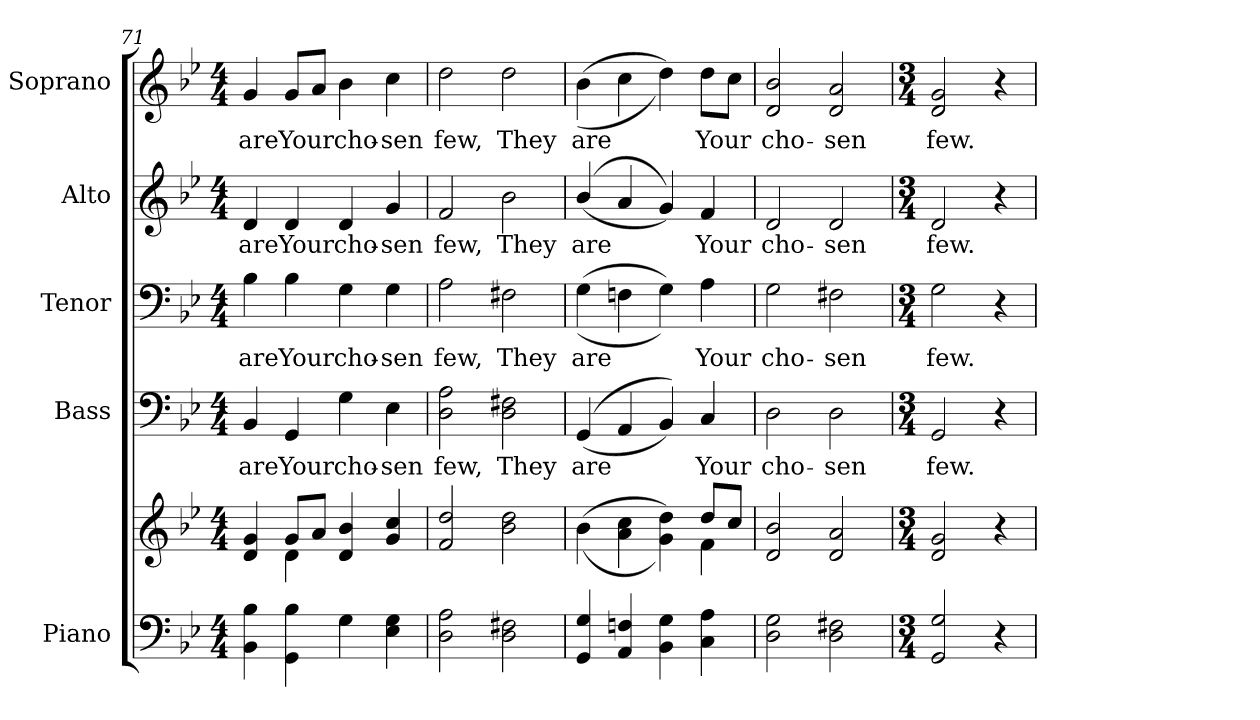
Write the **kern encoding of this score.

**kern	**kern	**kern	**text	**kern	**text	**kern	**text	**kern	**text
*part5	*part5	*part4	*part4	*part3	*part3	*part2	*part2	*part1	*part1
*staff6	*staff5	*staff4	*staff4	*staff3	*staff3	*staff2	*staff2	*staff1	*staff1
*I"Piano	*	*I"Bass	*	*I"Tenor	*	*I"Alto	*	*I"Soprano	*
*I'Pno.	*	*I'B.	*	*I'T.	*	*I'A.	*	*I'S.	*
*clefF4	*clefG2	*clefF4	*	*clefF4	*	*clefG2	*	*clefG2	*
*k[b-e-]	*k[b-e-]	*k[b-e-]	*	*k[b-e-]	*	*k[b-e-]	*	*k[b-e-]	*
*g:	*g:	*g:	*	*g:	*	*g:	*	*g:	*
*M4/4	*M4/4	*M4/4	*	*M4/4	*	*M4/4	*	*M4/4	*
=71	=71	=71	=71	=71	=71	=71	=71	=71	=71
*	*^	*	*	*	*	*	*	*	*
!	!	!	!	!LO:LY:b:color=#000000	!	!	!	!	!	!
!	!	!	!	!	!	!LO:LY:b:color=#000000	!	!	!	!
!	!	!	!	!	!	!	!	!LO:LY:b:color=#000000	!	!
!	!	!	!	!	!	!	!	!	!	!LO:LY:b:color=#000000
4BB-i\ 4B-i	4di/ 4gi	4ryy	4BB-i/	are	4B-i\	are	4di/	are	4gi/	are
!	!	!	!	!LO:LY:b:color=#000000	!	!	!	!	!	!
!	!	!	!	!	!	!LO:LY:b:color=#000000	!	!	!	!
!	!	!	!	!	!	!	!	!LO:LY:b:color=#000000	!	!
!	!	!	!	!	!	!	!	!	!	!LO:LY:b:color=#000000
4GGi\ 4B-i	8gi/L	4di\	4GGi/	Your	4B-i\	Your	4di/	Your	8gi/L	Your
.	8ai/J	.	.	.	.	.	.	.	8ai/J	.
!	!	!	!	!LO:LY:b:color=#000000	!	!	!	!	!	!
!	!	!	!	!	!	!LO:LY:b:color=#000000	!	!	!	!
!	!	!	!	!	!	!	!	!LO:LY:b:color=#000000	!	!
!	!	!	!	!	!	!	!	!	!	!LO:LY:b:color=#000000
4Gi\	4di/ 4b-i	2ryy	4Gi\	cho-	4Gi\	cho-	4di/	cho-	4b-i\	cho-
!	!	!	!	!LO:LY:b:color=#000000	!	!	!	!	!	!
!	!	!	!	!	!	!LO:LY:b:color=#000000	!	!	!	!
!	!	!	!	!	!	!	!	!LO:LY:b:color=#000000	!	!
!	!	!	!	!	!	!	!	!	!	!LO:LY:b:color=#000000
4E-i\ 4Gi	4gi/ 4cci	.	4E-i\	-sen	4Gi\	-sen	4gi/	-sen	4cci\	-sen
*	*v	*v	*	*	*	*	*	*	*	*
!!LO:PB:g=z
=72	=72	=72	=72	=72	=72	=72	=72	=72	=72
!	!	!	!LO:LY:b:color=#000000	!	!	!	!	!	!
!	!	!	!	!	!LO:LY:b:color=#000000	!	!	!	!
!	!	!	!	!	!	!	!LO:LY:b:color=#000000	!	!
!	!	!	!	!	!	!	!	!	!LO:LY:b:color=#000000
2Di\ 2Ai	2fi/ 2ddi	2Di\ 2Ai	few,	2Ai\	few,	2fi/	few,	2ddi\	few,
!	!	!	!LO:LY:b:color=#000000	!	!	!	!	!	!
!	!	!	!	!	!LO:LY:b:color=#000000	!	!	!	!
!	!	!	!	!	!	!	!LO:LY:b:color=#000000	!	!
!	!	!	!	!	!	!	!	!	!LO:LY:b:color=#000000
2Di\ 2F#Xi	2b-i\ 2ddi	2Di\ 2F#Xi	They	2F#Xi\	They	2b-i\	They	2ddi\	They
=73	=73	=73	=73	=73	=73	=73	=73	=73	=73
*	*^	*	*	*	*	*	*	*	*
!	!	!	!	!LO:LY:b:color=#000000	!	!	!	!	!	!
!	!	!	!	!	!	!LO:LY:b:color=#000000	!	!	!	!
!	!	!	!	!	!	!	!	!LO:LY:b:color=#000000	!	!
!	!	!	!	!	!	!	!	!	!	!LO:LY:b:color=#000000
4GGi/ 4Gi	((4b-i\	2ryy	((4GGi/	are	((4Gi\	are	((4b-i/	are	((4b-i\	are
4AAi/ 4Fni	4ai\ 4cci	.	4AAi/	.	4Fni\	.	4ai/	.	4cci\	.
4BB-i\ 4Gi	4gi\ 4ddi))	4ryy	4BB-i/))	.	4Gi\))	.	4gi/))	.	4ddi\))	.
!	!	!	!	!LO:LY:b:color=#000000	!	!	!	!	!	!
!	!	!	!	!	!	!LO:LY:b:color=#000000	!	!	!	!
!	!	!	!	!	!	!	!	!LO:LY:b:color=#000000	!	!
!	!	!	!	!	!	!	!	!	!	!LO:LY:b:color=#000000
4Ci\ 4Ai	8ddi/L	4fi\	4Ci/	Your	4Ai\	Your	4fi/	Your	8ddi\L	Your
.	8cci/J	.	.	.	.	.	.	.	8cci\J	.
*	*v	*v	*	*	*	*	*	*	*	*
=74	=74	=74	=74	=74	=74	=74	=74	=74	=74
!	!	!	!LO:LY:b:color=#000000	!	!	!	!	!	!
!	!	!	!	!	!LO:LY:b:color=#000000	!	!	!	!
!	!	!	!	!	!	!	!LO:LY:b:color=#000000	!	!
!	!	!	!	!	!	!	!	!	!LO:LY:b:color=#000000
2Di\ 2Gi	2di/ 2b-i	2Di\	cho-	2Gi\	cho-	2di/	cho-	2di/ 2b-i	cho-
!	!	!	!LO:LY:b:color=#000000	!	!	!	!	!	!
!	!	!	!	!	!LO:LY:b:color=#000000	!	!	!	!
!	!	!	!	!	!	!	!LO:LY:b:color=#000000	!	!
!	!	!	!	!	!	!	!	!	!LO:LY:b:color=#000000
2Di\ 2F#Xi	2di/ 2ai	2Di\	-sen	2F#Xi\	-sen	2di/	-sen	2di/ 2ai	-sen
!!LO:PB:g=z
=75	=75	=75	=75	=75	=75	=75	=75	=75	=75
*M3/4	*M3/4	*M3/4	*	*M3/4	*	*M3/4	*	*M3/4	*
!	!	!	!LO:LY:b:color=#000000	!	!	!	!	!	!
!	!	!	!	!	!LO:LY:b:color=#000000	!	!	!	!
!	!	!	!	!	!	!	!LO:LY:b:color=#000000	!	!
!	!	!	!	!	!	!	!	!	!LO:LY:b:color=#000000
2GGi/ 2Gi	2di/ 2gi	2GGi/	few.	2Gi\	few.	2di/	few.	2di/ 2gi	few.
4r	4r	4r	.	4r	.	4r	.	4r	.
=	=	=	=	=	=	=	=	=	=
*-	*-	*-	*-	*-	*-	*-	*-	*-	*-
